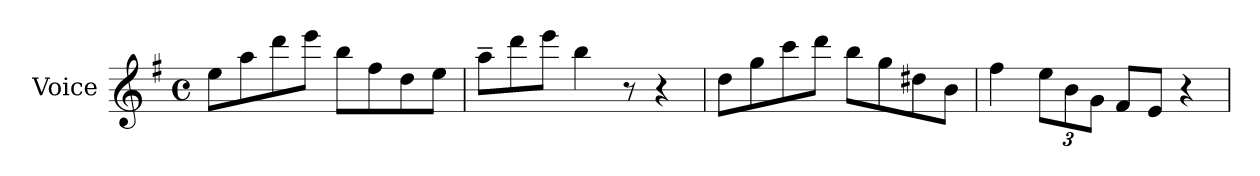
**kern
*part1
*staff1
*I"Voice
*I'Voice
*clefG2
*k[f#]
*M4/4
*met(c)
=1
8ee\L
8aa\
8ddd\
8eee\J
8bb\L
8ff#\
8dd\
8ee\J
=2
8aa~>\L
8ddd\
8eee\J
4bb\
8r
4r
=3
8dd\L
8gg\
8ccc\
8ddd\J
8bb\L
8gg\
8dd#X\
8b\J
=4
4ff#\
12ee\L
12b\
12g\J
8f#/L
8e/J
4r
=
*-
